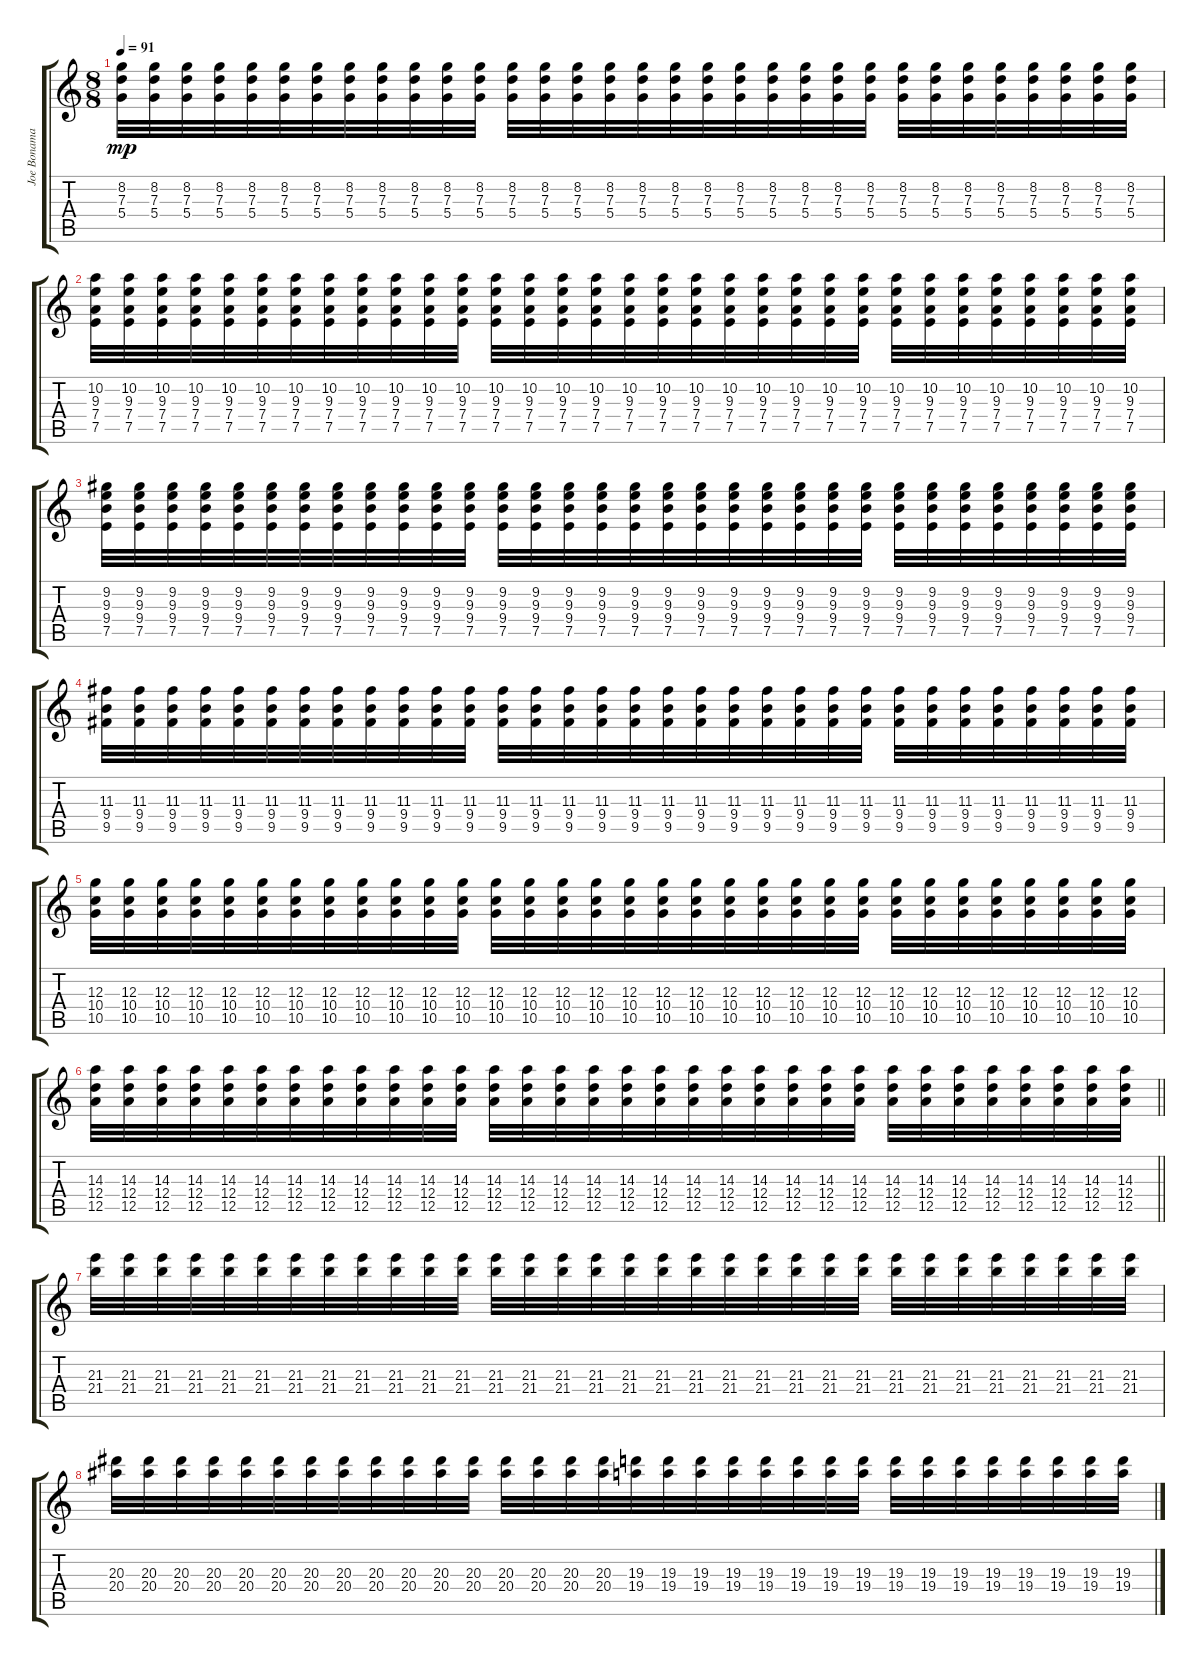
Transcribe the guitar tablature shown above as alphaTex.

\track ("Joe Bonamassa Guitar" "Joe Bonama") {instrument overdrivenguitar}
\staff {score tabs}
\tuning (E4 B3 G3 D3 A2 E2) {hide}
\ts (8 8)
\tempo 91
\clef g2
\ks c
(8.2 7.3 5.4).32{dy mp} (8.2 7.3 5.4).32 (8.2 7.3 5.4).32 (8.2 7.3 5.4).32 (8.2 7.3 5.4).32 (8.2 7.3 5.4).32 (8.2 7.3 5.4).32 (8.2 7.3 5.4).32 (8.2 7.3 5.4).32 (8.2 7.3 5.4).32 (8.2 7.3 5.4).32 (8.2 7.3 5.4).32 (8.2 7.3 5.4).32 (8.2 7.3 5.4).32 (8.2 7.3 5.4).32 (8.2 7.3 5.4).32 (8.2 7.3 5.4).32 (8.2 7.3 5.4).32 (8.2 7.3 5.4).32 (8.2 7.3 5.4).32 (8.2 7.3 5.4).32 (8.2 7.3 5.4).32 (8.2 7.3 5.4).32 (8.2 7.3 5.4).32 (8.2 7.3 5.4).32 (8.2 7.3 5.4).32 (8.2 7.3 5.4).32 (8.2 7.3 5.4).32 (8.2 7.3 5.4).32 (8.2 7.3 5.4).32 (8.2 7.3 5.4).32 (8.2 7.3 5.4).32 |
(10.2 9.3 7.4 7.5).32 (10.2 9.3 7.4 7.5).32 (10.2 9.3 7.4 7.5).32 (10.2 9.3 7.4 7.5).32 (10.2 9.3 7.4 7.5).32 (10.2 9.3 7.4 7.5).32 (10.2 9.3 7.4 7.5).32 (10.2 9.3 7.4 7.5).32 (10.2 9.3 7.4 7.5).32 (10.2 9.3 7.4 7.5).32 (10.2 9.3 7.4 7.5).32 (10.2 9.3 7.4 7.5).32 (10.2 9.3 7.4 7.5).32 (10.2 9.3 7.4 7.5).32 (10.2 9.3 7.4 7.5).32 (10.2 9.3 7.4 7.5).32 (10.2 9.3 7.4 7.5).32 (10.2 9.3 7.4 7.5).32 (10.2 9.3 7.4 7.5).32 (10.2 9.3 7.4 7.5).32 (10.2 9.3 7.4 7.5).32 (10.2 9.3 7.4 7.5).32 (10.2 9.3 7.4 7.5).32 (10.2 9.3 7.4 7.5).32 (10.2 9.3 7.4 7.5).32 (10.2 9.3 7.4 7.5).32 (10.2 9.3 7.4 7.5).32 (10.2 9.3 7.4 7.5).32 (10.2 9.3 7.4 7.5).32 (10.2 9.3 7.4 7.5).32 (10.2 9.3 7.4 7.5).32 (10.2 9.3 7.4 7.5).32 |
(9.2 9.3 9.4 7.5).32 (9.2 9.3 9.4 7.5).32 (9.2 9.3 9.4 7.5).32 (9.2 9.3 9.4 7.5).32 (9.2 9.3 9.4 7.5).32 (9.2 9.3 9.4 7.5).32 (9.2 9.3 9.4 7.5).32 (9.2 9.3 9.4 7.5).32 (9.2 9.3 9.4 7.5).32 (9.2 9.3 9.4 7.5).32 (9.2 9.3 9.4 7.5).32 (9.2 9.3 9.4 7.5).32 (9.2 9.3 9.4 7.5).32 (9.2 9.3 9.4 7.5).32 (9.2 9.3 9.4 7.5).32 (9.2 9.3 9.4 7.5).32 (9.2 9.3 9.4 7.5).32 (9.2 9.3 9.4 7.5).32 (9.2 9.3 9.4 7.5).32 (9.2 9.3 9.4 7.5).32 (9.2 9.3 9.4 7.5).32 (9.2 9.3 9.4 7.5).32 (9.2 9.3 9.4 7.5).32 (9.2 9.3 9.4 7.5).32 (9.2 9.3 9.4 7.5).32 (9.2 9.3 9.4 7.5).32 (9.2 9.3 9.4 7.5).32 (9.2 9.3 9.4 7.5).32 (9.2 9.3 9.4 7.5).32 (9.2 9.3 9.4 7.5).32 (9.2 9.3 9.4 7.5).32 (9.2 9.3 9.4 7.5).32 |
(11.3 9.4 9.5).32 (11.3 9.4 9.5).32 (11.3 9.4 9.5).32 (11.3 9.4 9.5).32 (11.3 9.4 9.5).32 (11.3 9.4 9.5).32 (11.3 9.4 9.5).32 (11.3 9.4 9.5).32 (11.3 9.4 9.5).32 (11.3 9.4 9.5).32 (11.3 9.4 9.5).32 (11.3 9.4 9.5).32 (11.3 9.4 9.5).32 (11.3 9.4 9.5).32 (11.3 9.4 9.5).32 (11.3 9.4 9.5).32 (11.3 9.4 9.5).32 (11.3 9.4 9.5).32 (11.3 9.4 9.5).32 (11.3 9.4 9.5).32 (11.3 9.4 9.5).32 (11.3 9.4 9.5).32 (11.3 9.4 9.5).32 (11.3 9.4 9.5).32 (11.3 9.4 9.5).32 (11.3 9.4 9.5).32 (11.3 9.4 9.5).32 (11.3 9.4 9.5).32 (11.3 9.4 9.5).32 (11.3 9.4 9.5).32 (11.3 9.4 9.5).32 (11.3 9.4 9.5).32 |
(12.3 10.4 10.5).32 (12.3 10.4 10.5).32 (12.3 10.4 10.5).32 (12.3 10.4 10.5).32 (12.3 10.4 10.5).32 (12.3 10.4 10.5).32 (12.3 10.4 10.5).32 (12.3 10.4 10.5).32 (12.3 10.4 10.5).32 (12.3 10.4 10.5).32 (12.3 10.4 10.5).32 (12.3 10.4 10.5).32 (12.3 10.4 10.5).32 (12.3 10.4 10.5).32 (12.3 10.4 10.5).32 (12.3 10.4 10.5).32 (12.3 10.4 10.5).32 (12.3 10.4 10.5).32 (12.3 10.4 10.5).32 (12.3 10.4 10.5).32 (12.3 10.4 10.5).32 (12.3 10.4 10.5).32 (12.3 10.4 10.5).32 (12.3 10.4 10.5).32 (12.3 10.4 10.5).32 (12.3 10.4 10.5).32 (12.3 10.4 10.5).32 (12.3 10.4 10.5).32 (12.3 10.4 10.5).32 (12.3 10.4 10.5).32 (12.3 10.4 10.5).32 (12.3 10.4 10.5).32 |
\barLineRight lightlight
(14.3 12.4 12.5).32 (14.3 12.4 12.5).32 (14.3 12.4 12.5).32 (14.3 12.4 12.5).32 (14.3 12.4 12.5).32 (14.3 12.4 12.5).32 (14.3 12.4 12.5).32 (14.3 12.4 12.5).32 (14.3 12.4 12.5).32 (14.3 12.4 12.5).32 (14.3 12.4 12.5).32 (14.3 12.4 12.5).32 (14.3 12.4 12.5).32 (14.3 12.4 12.5).32 (14.3 12.4 12.5).32 (14.3 12.4 12.5).32 (14.3 12.4 12.5).32 (14.3 12.4 12.5).32 (14.3 12.4 12.5).32 (14.3 12.4 12.5).32 (14.3 12.4 12.5).32 (14.3 12.4 12.5).32 (14.3 12.4 12.5).32 (14.3 12.4 12.5).32 (14.3 12.4 12.5).32 (14.3 12.4 12.5).32 (14.3 12.4 12.5).32 (14.3 12.4 12.5).32 (14.3 12.4 12.5).32 (14.3 12.4 12.5).32 (14.3 12.4 12.5).32 (14.3 12.4 12.5).32 |
(21.3 21.4).32 (21.3 21.4).32 (21.3 21.4).32 (21.3 21.4).32 (21.3 21.4).32 (21.3 21.4).32 (21.3 21.4).32 (21.3 21.4).32 (21.3 21.4).32 (21.3 21.4).32 (21.3 21.4).32 (21.3 21.4).32 (21.3 21.4).32 (21.3 21.4).32 (21.3 21.4).32 (21.3 21.4).32 (21.3 21.4).32 (21.3 21.4).32 (21.3 21.4).32 (21.3 21.4).32 (21.3 21.4).32 (21.3 21.4).32 (21.3 21.4).32 (21.3 21.4).32 (21.3 21.4).32 (21.3 21.4).32 (21.3 21.4).32 (21.3 21.4).32 (21.3 21.4).32 (21.3 21.4).32 (21.3 21.4).32 (21.3 21.4).32 |
(20.3 20.4).32 (20.3 20.4).32 (20.3 20.4).32 (20.3 20.4).32 (20.3 20.4).32 (20.3 20.4).32 (20.3 20.4).32 (20.3 20.4).32 (20.3 20.4).32 (20.3 20.4).32 (20.3 20.4).32 (20.3 20.4).32 (20.3 20.4).32 (20.3 20.4).32 (20.3 20.4).32 (20.3 20.4).32 (19.3 19.4).32 (19.3 19.4).32 (19.3 19.4).32 (19.3 19.4).32 (19.3 19.4).32 (19.3 19.4).32 (19.3 19.4).32 (19.3 19.4).32 (19.3 19.4).32 (19.3 19.4).32 (19.3 19.4).32 (19.3 19.4).32 (19.3 19.4).32 (19.3 19.4).32 (19.3 19.4).32 (19.3 19.4).32
